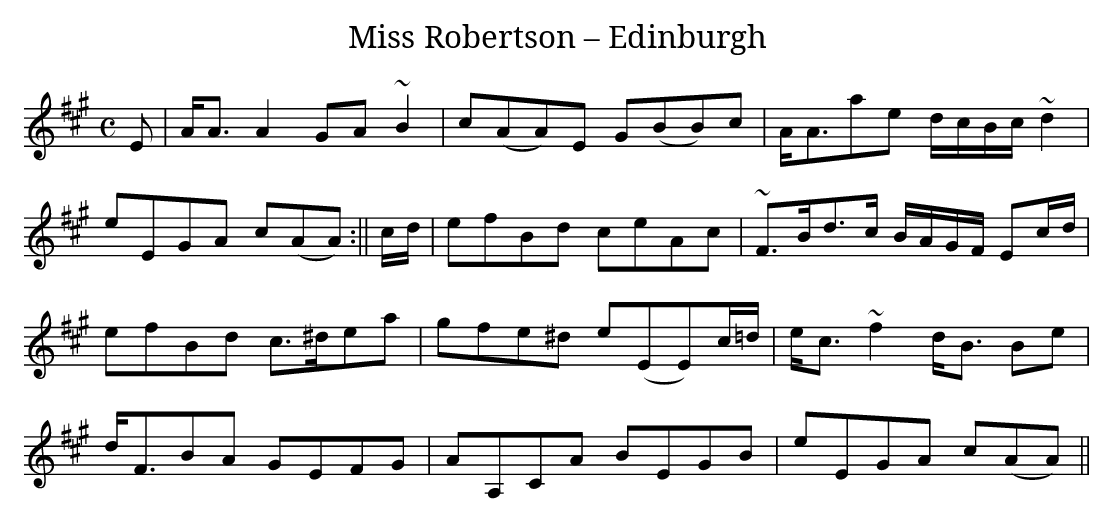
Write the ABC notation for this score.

X:1
T:Miss Robertson – Edinburgh
M:C
L:1/8
K:A
E|A<A A2 GA ~B2|c(AA)E G(BB)c|A<Aae d/c/B/c/ ~d2|
eEGA c(AA):||c/d/|efBd ceAc|~F>Bd>c B/A/G/F/ Ec/d/|
efBd c>^dea|gfe^d e(EE)c/=d/|e<c ~f2 d<B Be|
d<FBA GEFG|AA,CA BEGB|eEGA c(AA)||
